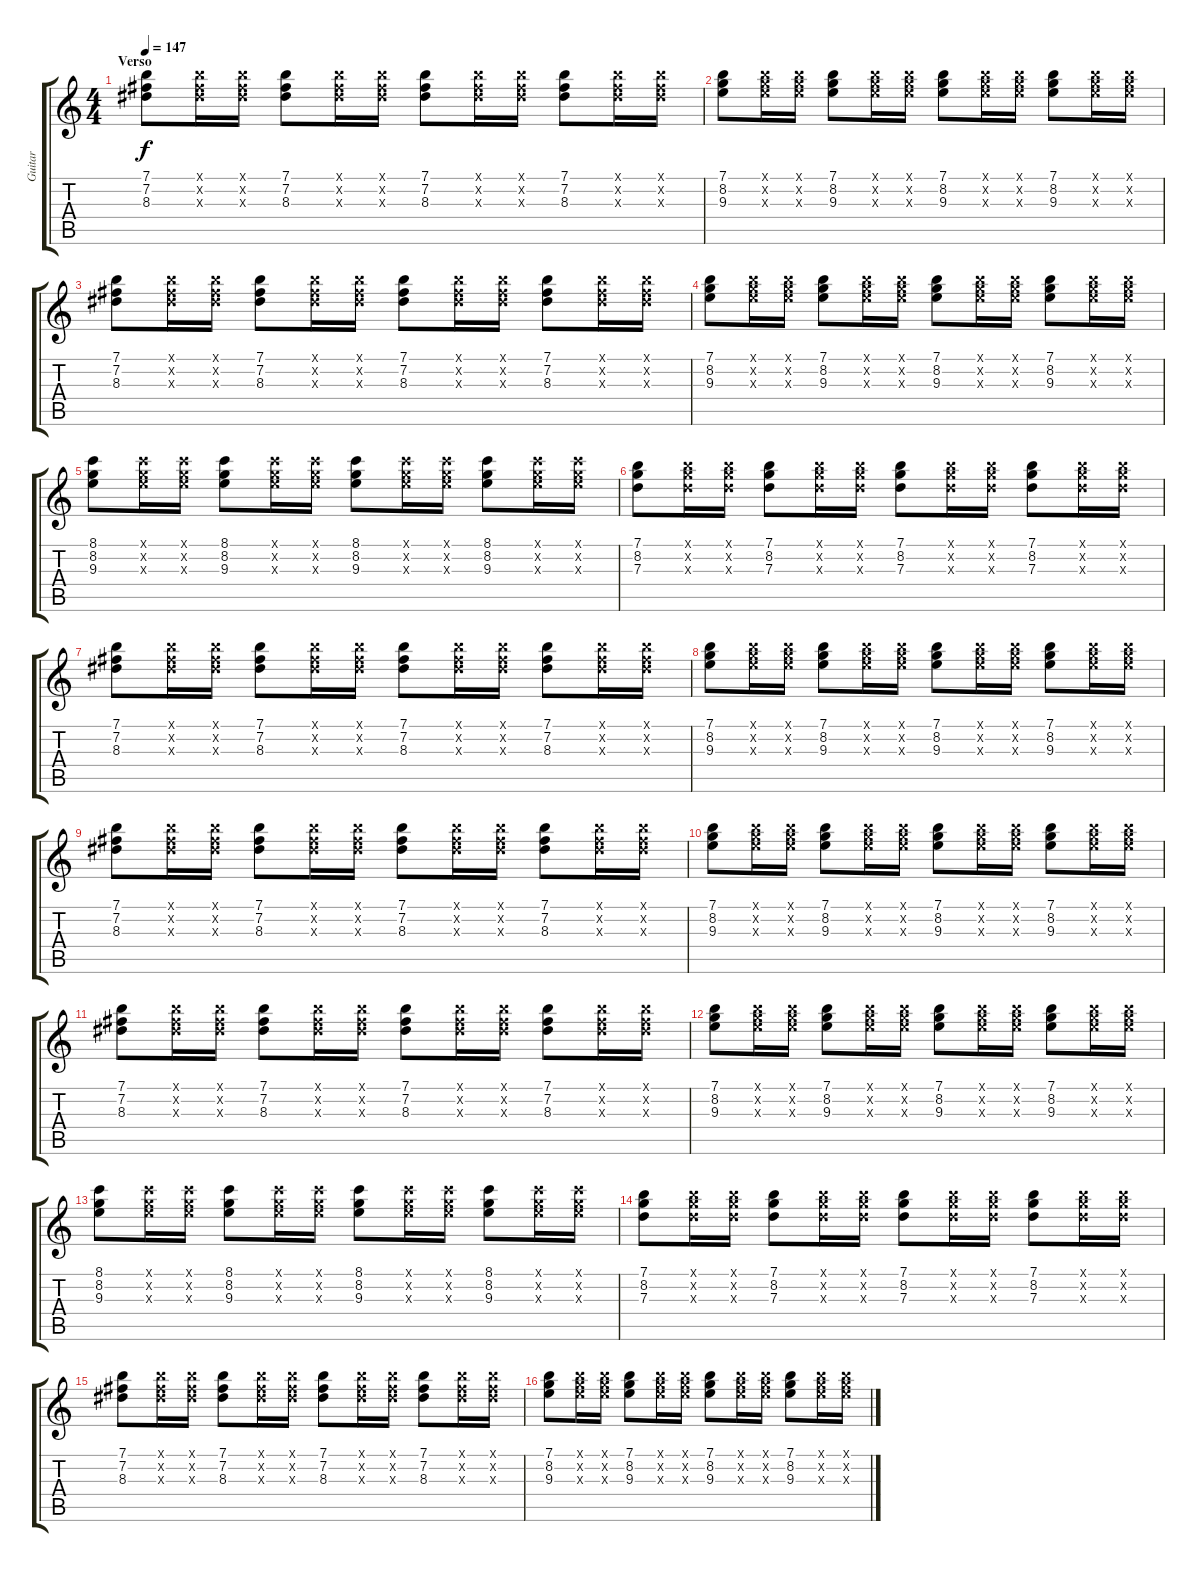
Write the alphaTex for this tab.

\track ("Guitar" "Guitar") {instrument distortionguitar}
\staff {score tabs}
\tuning (E4 B3 G3 D3 A2 E2) {hide}
\ts (4 4)
\section ("" "Verso")
\tempo 147
\clef g2
\ks c
(7.1 7.2 8.3).8{dy f} (7.1{x} 7.2{x} 8.3{x}).16 (7.1{x} 7.2{x} 8.3{x}).16 (7.1 7.2 8.3).8 (7.1{x} 7.2{x} 8.3{x}).16 (7.1{x} 7.2{x} 8.3{x}).16 (7.1 7.2 8.3).8 (7.1{x} 7.2{x} 8.3{x}).16 (7.1{x} 7.2{x} 8.3{x}).16 (7.1 7.2 8.3).8 (7.1{x} 7.2{x} 8.3{x}).16 (7.1{x} 7.2{x} 8.3{x}).16 |
(7.1 8.2 9.3).8 (7.1{x} 8.2{x} 9.3{x}).16 (7.1{x} 8.2{x} 9.3{x}).16 (7.1 8.2 9.3).8 (7.1{x} 8.2{x} 9.3{x}).16 (7.1{x} 8.2{x} 9.3{x}).16 (7.1 8.2 9.3).8 (7.1{x} 8.2{x} 9.3{x}).16 (7.1{x} 8.2{x} 9.3{x}).16 (7.1 8.2 9.3).8 (7.1{x} 8.2{x} 9.3{x}).16 (7.1{x} 8.2{x} 9.3{x}).16 |
(7.1 7.2 8.3).8 (7.1{x} 7.2{x} 8.3{x}).16 (7.1{x} 7.2{x} 8.3{x}).16 (7.1 7.2 8.3).8 (7.1{x} 7.2{x} 8.3{x}).16 (7.1{x} 7.2{x} 8.3{x}).16 (7.1 7.2 8.3).8 (7.1{x} 7.2{x} 8.3{x}).16 (7.1{x} 7.2{x} 8.3{x}).16 (7.1 7.2 8.3).8 (7.1{x} 7.2{x} 8.3{x}).16 (7.1{x} 7.2{x} 8.3{x}).16 |
(7.1 8.2 9.3).8 (7.1{x} 8.2{x} 9.3{x}).16 (7.1{x} 8.2{x} 9.3{x}).16 (7.1 8.2 9.3).8 (7.1{x} 8.2{x} 9.3{x}).16 (7.1{x} 8.2{x} 9.3{x}).16 (7.1 8.2 9.3).8 (7.1{x} 8.2{x} 9.3{x}).16 (7.1{x} 8.2{x} 9.3{x}).16 (7.1 8.2 9.3).8 (7.1{x} 8.2{x} 9.3{x}).16 (7.1{x} 8.2{x} 9.3{x}).16 |
(8.1 8.2 9.3).8 (8.1{x} 8.2{x} 9.3{x}).16 (8.1{x} 8.2{x} 9.3{x}).16 (8.1 8.2 9.3).8 (8.1{x} 8.2{x} 9.3{x}).16 (8.1{x} 8.2{x} 9.3{x}).16 (8.1 8.2 9.3).8 (8.1{x} 8.2{x} 9.3{x}).16 (8.1{x} 8.2{x} 9.3{x}).16 (8.1 8.2 9.3).8 (8.1{x} 8.2{x} 9.3{x}).16 (8.1{x} 8.2{x} 9.3{x}).16 |
(7.1 8.2 7.3).8 (7.1{x} 8.2{x} 7.3{x}).16 (7.1{x} 8.2{x} 7.3{x}).16 (7.1 8.2 7.3).8 (7.1{x} 8.2{x} 7.3{x}).16 (7.1{x} 8.2{x} 7.3{x}).16 (7.1 8.2 7.3).8 (7.1{x} 8.2{x} 7.3{x}).16 (7.1{x} 8.2{x} 7.3{x}).16 (7.1 8.2 7.3).8 (7.1{x} 8.2{x} 7.3{x}).16 (7.1{x} 8.2{x} 7.3{x}).16 |
(7.1 7.2 8.3).8 (7.1{x} 7.2{x} 8.3{x}).16 (7.1{x} 7.2{x} 8.3{x}).16 (7.1 7.2 8.3).8 (7.1{x} 7.2{x} 8.3{x}).16 (7.1{x} 7.2{x} 8.3{x}).16 (7.1 7.2 8.3).8 (7.1{x} 7.2{x} 8.3{x}).16 (7.1{x} 7.2{x} 8.3{x}).16 (7.1 7.2 8.3).8 (7.1{x} 7.2{x} 8.3{x}).16 (7.1{x} 7.2{x} 8.3{x}).16 |
(7.1 8.2 9.3).8 (7.1{x} 8.2{x} 9.3{x}).16 (7.1{x} 8.2{x} 9.3{x}).16 (7.1 8.2 9.3).8 (7.1{x} 8.2{x} 9.3{x}).16 (7.1{x} 8.2{x} 9.3{x}).16 (7.1 8.2 9.3).8 (7.1{x} 8.2{x} 9.3{x}).16 (7.1{x} 8.2{x} 9.3{x}).16 (7.1 8.2 9.3).8 (7.1{x} 8.2{x} 9.3{x}).16 (7.1{x} 8.2{x} 9.3{x}).16 |
(7.1 7.2 8.3).8 (7.1{x} 7.2{x} 8.3{x}).16 (7.1{x} 7.2{x} 8.3{x}).16 (7.1 7.2 8.3).8 (7.1{x} 7.2{x} 8.3{x}).16 (7.1{x} 7.2{x} 8.3{x}).16 (7.1 7.2 8.3).8 (7.1{x} 7.2{x} 8.3{x}).16 (7.1{x} 7.2{x} 8.3{x}).16 (7.1 7.2 8.3).8 (7.1{x} 7.2{x} 8.3{x}).16 (7.1{x} 7.2{x} 8.3{x}).16 |
(7.1 8.2 9.3).8 (7.1{x} 8.2{x} 9.3{x}).16 (7.1{x} 8.2{x} 9.3{x}).16 (7.1 8.2 9.3).8 (7.1{x} 8.2{x} 9.3{x}).16 (7.1{x} 8.2{x} 9.3{x}).16 (7.1 8.2 9.3).8 (7.1{x} 8.2{x} 9.3{x}).16 (7.1{x} 8.2{x} 9.3{x}).16 (7.1 8.2 9.3).8 (7.1{x} 8.2{x} 9.3{x}).16 (7.1{x} 8.2{x} 9.3{x}).16 |
(7.1 7.2 8.3).8 (7.1{x} 7.2{x} 8.3{x}).16 (7.1{x} 7.2{x} 8.3{x}).16 (7.1 7.2 8.3).8 (7.1{x} 7.2{x} 8.3{x}).16 (7.1{x} 7.2{x} 8.3{x}).16 (7.1 7.2 8.3).8 (7.1{x} 7.2{x} 8.3{x}).16 (7.1{x} 7.2{x} 8.3{x}).16 (7.1 7.2 8.3).8 (7.1{x} 7.2{x} 8.3{x}).16 (7.1{x} 7.2{x} 8.3{x}).16 |
(7.1 8.2 9.3).8 (7.1{x} 8.2{x} 9.3{x}).16 (7.1{x} 8.2{x} 9.3{x}).16 (7.1 8.2 9.3).8 (7.1{x} 8.2{x} 9.3{x}).16 (7.1{x} 8.2{x} 9.3{x}).16 (7.1 8.2 9.3).8 (7.1{x} 8.2{x} 9.3{x}).16 (7.1{x} 8.2{x} 9.3{x}).16 (7.1 8.2 9.3).8 (7.1{x} 8.2{x} 9.3{x}).16 (7.1{x} 8.2{x} 9.3{x}).16 |
(8.1 8.2 9.3).8 (8.1{x} 8.2{x} 9.3{x}).16 (8.1{x} 8.2{x} 9.3{x}).16 (8.1 8.2 9.3).8 (8.1{x} 8.2{x} 9.3{x}).16 (8.1{x} 8.2{x} 9.3{x}).16 (8.1 8.2 9.3).8 (8.1{x} 8.2{x} 9.3{x}).16 (8.1{x} 8.2{x} 9.3{x}).16 (8.1 8.2 9.3).8 (8.1{x} 8.2{x} 9.3{x}).16 (8.1{x} 8.2{x} 9.3{x}).16 |
(7.1 8.2 7.3).8 (7.1{x} 8.2{x} 7.3{x}).16 (7.1{x} 8.2{x} 7.3{x}).16 (7.1 8.2 7.3).8 (7.1{x} 8.2{x} 7.3{x}).16 (7.1{x} 8.2{x} 7.3{x}).16 (7.1 8.2 7.3).8 (7.1{x} 8.2{x} 7.3{x}).16 (7.1{x} 8.2{x} 7.3{x}).16 (7.1 8.2 7.3).8 (7.1{x} 8.2{x} 7.3{x}).16 (7.1{x} 8.2{x} 7.3{x}).16 |
(7.1 7.2 8.3).8 (7.1{x} 7.2{x} 8.3{x}).16 (7.1{x} 7.2{x} 8.3{x}).16 (7.1 7.2 8.3).8 (7.1{x} 7.2{x} 8.3{x}).16 (7.1{x} 7.2{x} 8.3{x}).16 (7.1 7.2 8.3).8 (7.1{x} 7.2{x} 8.3{x}).16 (7.1{x} 7.2{x} 8.3{x}).16 (7.1 7.2 8.3).8 (7.1{x} 7.2{x} 8.3{x}).16 (7.1{x} 7.2{x} 8.3{x}).16 |
(7.1 8.2 9.3).8 (7.1{x} 8.2{x} 9.3{x}).16 (7.1{x} 8.2{x} 9.3{x}).16 (7.1 8.2 9.3).8 (7.1{x} 8.2{x} 9.3{x}).16 (7.1{x} 8.2{x} 9.3{x}).16 (7.1 8.2 9.3).8 (7.1{x} 8.2{x} 9.3{x}).16 (7.1{x} 8.2{x} 9.3{x}).16 (7.1 8.2 9.3).8 (7.1{x} 8.2{x} 9.3{x}).16 (7.1{x} 8.2{x} 9.3{x}).16
